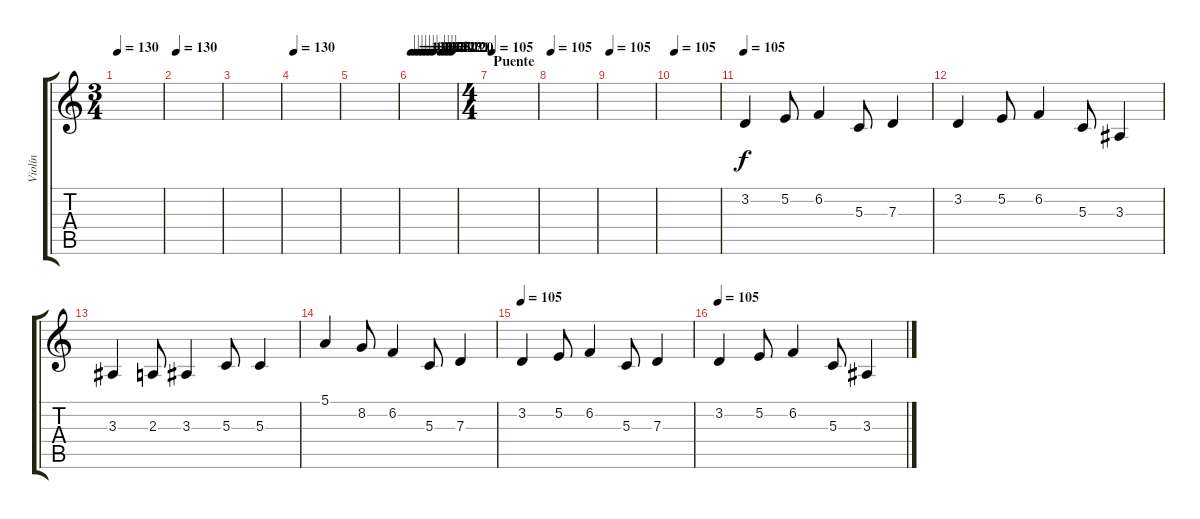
\track ("Violín" "Violín") {instrument violin}
\staff {score tabs}
\tuning (E4 B3 G3 D3 A2 E2) {hide}
\ts (3 4)
\tempo 130
\clef g2
\ks c
|
\tempo 130
|
|
\tempo 130
|
|
\tempo 130
\tempo (129 0.08333333333333333)
\tempo (128 0.16666666666666666)
\tempo (127 0.25)
\tempo (126 0.3333333333333333)
\tempo (125 0.4166666666666667)
\tempo (124 0.5)
\tempo (123 0.6666666666666666)
\tempo (122 0.75)
\tempo (121 0.8333333333333334)
\tempo (120 0.9166666666666666)
|
\ts (4 4)
\section ("" "Puente")
\tempo 105
|
\tempo 105
|
\tempo 105
|
\tempo 105
|
\tempo 105
3.2.4{volume 16} 5.2.8 6.2.4 5.3.8 7.3.4 |
3.2.4 5.2.8 6.2.4 5.3.8 3.3.4 |
3.3.4 2.3.8 3.3.4 5.3.8 5.3.4 |
5.1.4 8.2.8 6.2.4 5.3.8 7.3.4 |
\tempo 105
3.2.4 5.2.8 6.2.4 5.3.8 7.3.4 |
\tempo 105
3.2.4 5.2.8 6.2.4 5.3.8 3.3.4
